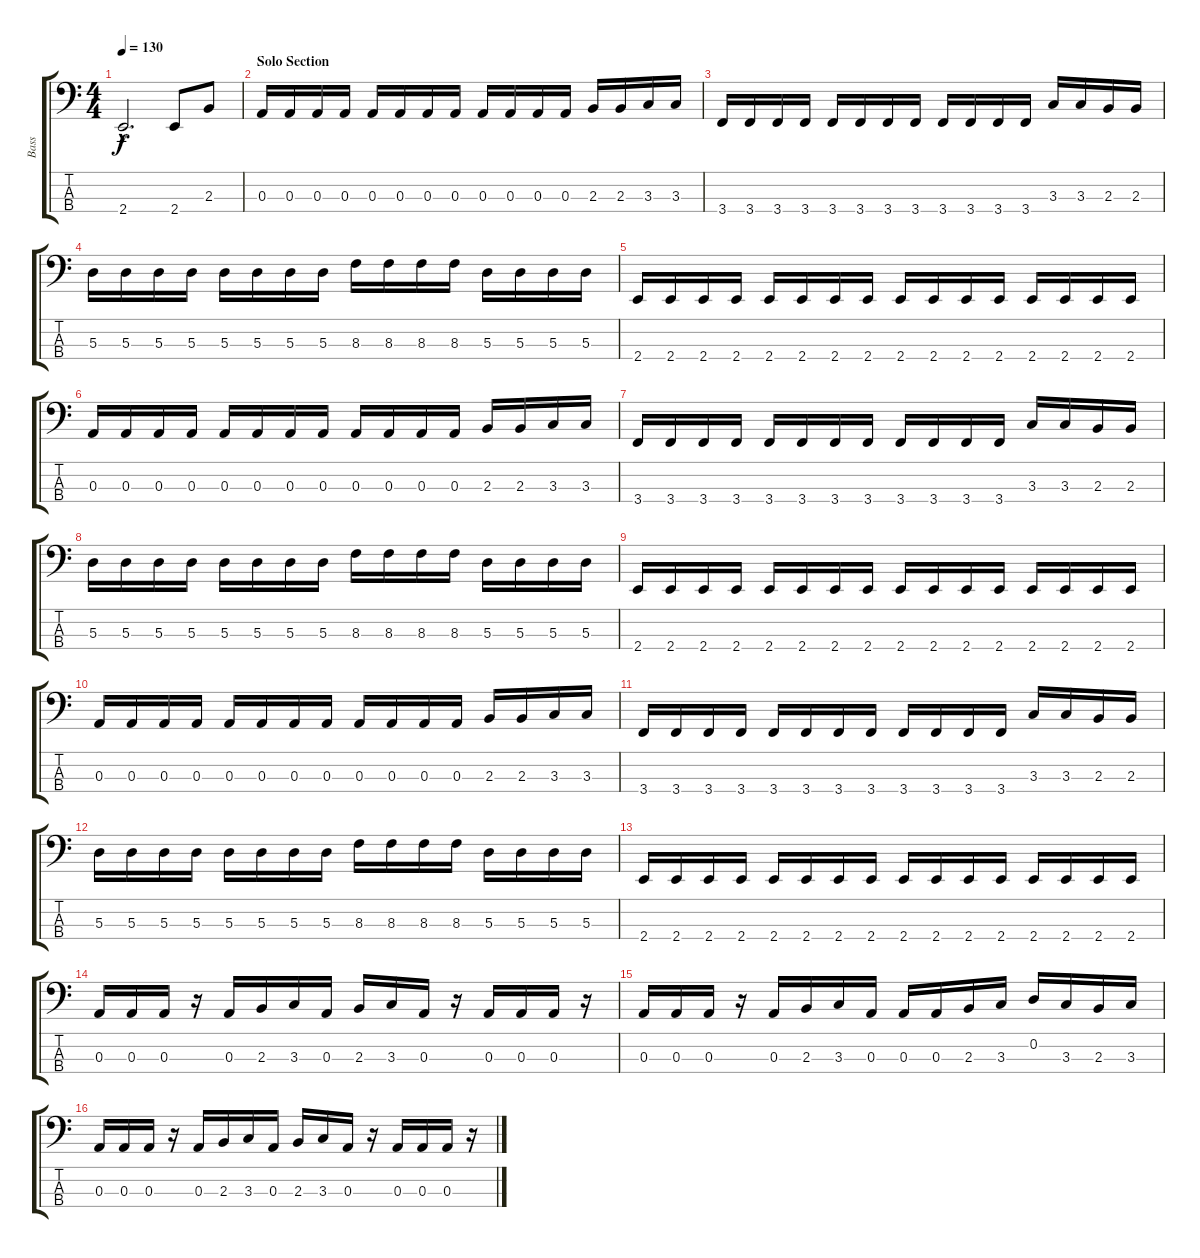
\track ("Bass" "Bass") {instrument electricbassfinger}
\staff {score tabs}
\tuning (G2 D2 A1 D1) {hide}
\ts (4 4)
\tempo 130
\clef f4
\ks c
2.4{hac}.2{d dy f} 2.4.8 2.3.8 |
\section ("" "Solo Section")
0.3.16 0.3.16 0.3.16 0.3.16 0.3.16 0.3.16 0.3.16 0.3.16 0.3.16 0.3.16 0.3.16 0.3.16 2.3.16 2.3.16 3.3.16 3.3.16 |
3.4.16 3.4.16 3.4.16 3.4.16 3.4.16 3.4.16 3.4.16 3.4.16 3.4.16 3.4.16 3.4.16 3.4.16 3.3.16 3.3.16 2.3.16 2.3.16 |
5.3.16 5.3.16 5.3.16 5.3.16 5.3.16 5.3.16 5.3.16 5.3.16 8.3.16 8.3.16 8.3.16 8.3.16 5.3.16 5.3.16 5.3.16 5.3.16 |
2.4.16 2.4.16 2.4.16 2.4.16 2.4.16 2.4.16 2.4.16 2.4.16 2.4.16 2.4.16 2.4.16 2.4.16 2.4.16 2.4.16 2.4.16 2.4.16 |
0.3.16 0.3.16 0.3.16 0.3.16 0.3.16 0.3.16 0.3.16 0.3.16 0.3.16 0.3.16 0.3.16 0.3.16 2.3.16 2.3.16 3.3.16 3.3.16 |
3.4.16 3.4.16 3.4.16 3.4.16 3.4.16 3.4.16 3.4.16 3.4.16 3.4.16 3.4.16 3.4.16 3.4.16 3.3.16 3.3.16 2.3.16 2.3.16 |
5.3.16 5.3.16 5.3.16 5.3.16 5.3.16 5.3.16 5.3.16 5.3.16 8.3.16 8.3.16 8.3.16 8.3.16 5.3.16 5.3.16 5.3.16 5.3.16 |
2.4.16 2.4.16 2.4.16 2.4.16 2.4.16 2.4.16 2.4.16 2.4.16 2.4.16 2.4.16 2.4.16 2.4.16 2.4.16 2.4.16 2.4.16 2.4.16 |
0.3.16 0.3.16 0.3.16 0.3.16 0.3.16 0.3.16 0.3.16 0.3.16 0.3.16 0.3.16 0.3.16 0.3.16 2.3.16 2.3.16 3.3.16 3.3.16 |
3.4.16 3.4.16 3.4.16 3.4.16 3.4.16 3.4.16 3.4.16 3.4.16 3.4.16 3.4.16 3.4.16 3.4.16 3.3.16 3.3.16 2.3.16 2.3.16 |
5.3.16 5.3.16 5.3.16 5.3.16 5.3.16 5.3.16 5.3.16 5.3.16 8.3.16 8.3.16 8.3.16 8.3.16 5.3.16 5.3.16 5.3.16 5.3.16 |
2.4.16 2.4.16 2.4.16 2.4.16 2.4.16 2.4.16 2.4.16 2.4.16 2.4.16 2.4.16 2.4.16 2.4.16 2.4.16 2.4.16 2.4.16 2.4.16 |
0.3.16 0.3.16 0.3.16 r.16 0.3.16 2.3.16 3.3.16 0.3.16 2.3.16 3.3.16 0.3.16 r.16 0.3.16 0.3.16 0.3.16 r.16 |
0.3.16 0.3.16 0.3.16 r.16 0.3.16 2.3.16 3.3.16 0.3.16 0.3.16 0.3.16 2.3.16 3.3.16 0.2.16 3.3.16 2.3.16 3.3.16 |
0.3.16 0.3.16 0.3.16 r.16 0.3.16 2.3.16 3.3.16 0.3.16 2.3.16 3.3.16 0.3.16 r.16 0.3.16 0.3.16 0.3.16 r.16
